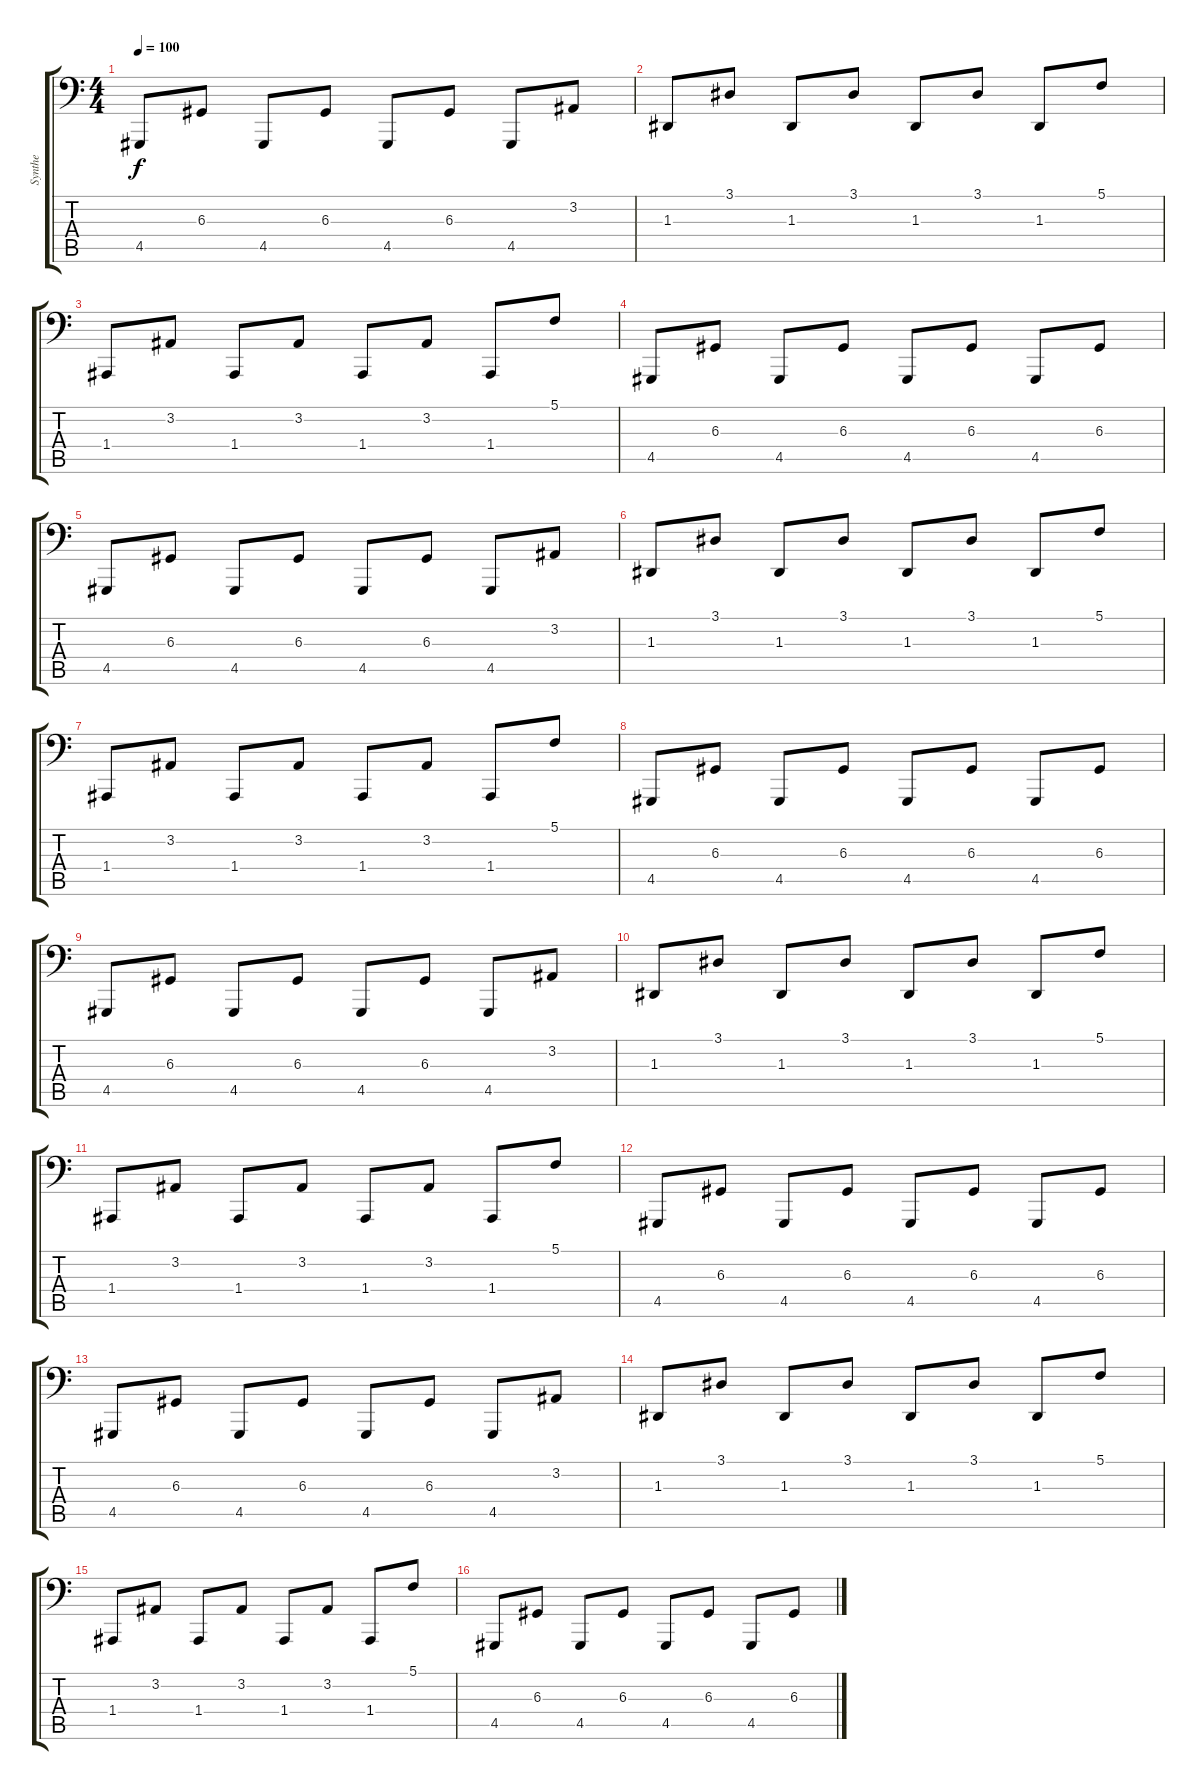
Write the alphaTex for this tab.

\track ("Synthe" "Synthe") {instrument lead8bassandlead}
\staff {score tabs}
\tuning (C3 G2 D2 A1 E1 B0) {hide}
\ts (4 4)
\tempo 100
\clef f4
\ks c
4.5.8{dy f} 6.3.8 4.5.8 6.3.8 4.5.8 6.3.8 4.5.8 3.2.8 |
1.3.8 3.1.8 1.3.8 3.1.8 1.3.8 3.1.8 1.3.8 5.1.8 |
1.4.8 3.2.8 1.4.8 3.2.8 1.4.8 3.2.8 1.4.8 5.1.8 |
4.5.8 6.3.8 4.5.8 6.3.8 4.5.8 6.3.8 4.5.8 6.3.8 |
4.5.8 6.3.8 4.5.8 6.3.8 4.5.8 6.3.8 4.5.8 3.2.8 |
1.3.8 3.1.8 1.3.8 3.1.8 1.3.8 3.1.8 1.3.8 5.1.8 |
1.4.8 3.2.8 1.4.8 3.2.8 1.4.8 3.2.8 1.4.8 5.1.8 |
4.5.8 6.3.8 4.5.8 6.3.8 4.5.8 6.3.8 4.5.8 6.3.8 |
4.5.8 6.3.8 4.5.8 6.3.8 4.5.8 6.3.8 4.5.8 3.2.8 |
1.3.8 3.1.8 1.3.8 3.1.8 1.3.8 3.1.8 1.3.8 5.1.8 |
1.4.8 3.2.8 1.4.8 3.2.8 1.4.8 3.2.8 1.4.8 5.1.8 |
4.5.8 6.3.8 4.5.8 6.3.8 4.5.8 6.3.8 4.5.8 6.3.8 |
4.5.8 6.3.8 4.5.8 6.3.8 4.5.8 6.3.8 4.5.8 3.2.8 |
1.3.8 3.1.8 1.3.8 3.1.8 1.3.8 3.1.8 1.3.8 5.1.8 |
1.4.8 3.2.8 1.4.8 3.2.8 1.4.8 3.2.8 1.4.8 5.1.8 |
4.5.8 6.3.8 4.5.8 6.3.8 4.5.8 6.3.8 4.5.8 6.3.8
